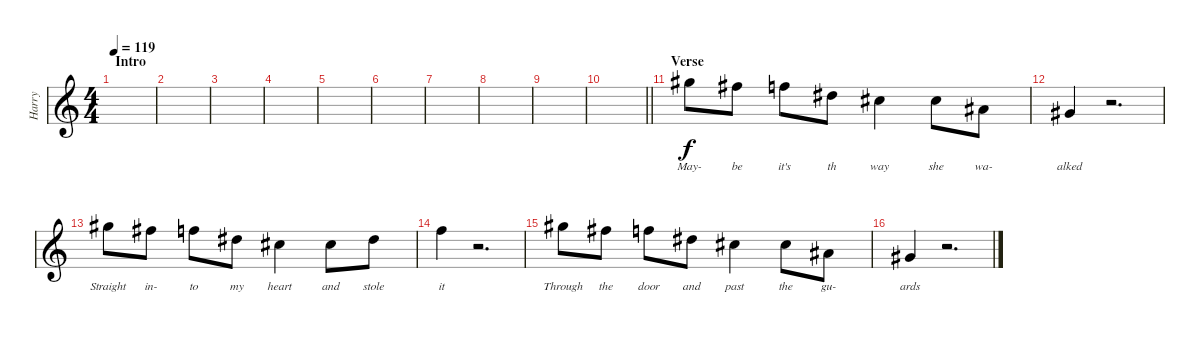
\track ("Harry" "Harry") {instrument acousticguitarsteel}
\staff {score}
\tuning (E4 B3 G3 D3 A2 E2 B1) {hide}
\ts (4 4)
\section ("" "Intro")
\tempo 119
\clef g2
\ks c
|
|
|
|
|
|
|
|
|
\barLineRight lightlight
|
\section ("" "Verse")
4.1.8{lyrics (0 "May-") lyrics (1 "") lyrics (2 "") lyrics (3 "") lyrics (4 "")} 2.1.8{lyrics (0 "be") lyrics (1 "") lyrics (2 "") lyrics (3 "") lyrics (4 "")} 1.1.8{lyrics (0 "it's") lyrics (1 "") lyrics (2 "") lyrics (3 "") lyrics (4 "")} 4.2.8{lyrics (0 "th") lyrics (1 "") lyrics (2 "") lyrics (3 "") lyrics (4 "")} 2.2.4{lyrics (0 "way") lyrics (1 "") lyrics (2 "") lyrics (3 "") lyrics (4 "")} 2.2.8{lyrics (0 "she") lyrics (1 "") lyrics (2 "") lyrics (3 "") lyrics (4 "")} 3.3.8{lyrics (0 "wa-") lyrics (1 "") lyrics (2 "") lyrics (3 "") lyrics (4 "")} |
1.3.4{lyrics (0 "alked") lyrics (1 "") lyrics (2 "") lyrics (3 "") lyrics (4 "")} r.2{d} |
4.1.8{lyrics (0 "Straight") lyrics (1 "") lyrics (2 "") lyrics (3 "") lyrics (4 "")} 2.1.8{lyrics (0 "in-") lyrics (1 "") lyrics (2 "") lyrics (3 "") lyrics (4 "")} 1.1.8{lyrics (0 "to") lyrics (1 "") lyrics (2 "") lyrics (3 "") lyrics (4 "")} 4.2.8{lyrics (0 "my") lyrics (1 "") lyrics (2 "") lyrics (3 "") lyrics (4 "")} 2.2.4{lyrics (0 "heart") lyrics (1 "") lyrics (2 "") lyrics (3 "") lyrics (4 "")} 2.2.8{lyrics (0 "and") lyrics (1 "") lyrics (2 "") lyrics (3 "") lyrics (4 "")} 4.2.8{lyrics (0 "stole") lyrics (1 "") lyrics (2 "") lyrics (3 "") lyrics (4 "")} |
1.1.4{lyrics (0 "it") lyrics (1 "") lyrics (2 "") lyrics (3 "") lyrics (4 "")} r.2{d} |
4.1.8{lyrics (0 "Through") lyrics (1 "") lyrics (2 "") lyrics (3 "") lyrics (4 "")} 2.1.8{lyrics (0 "the") lyrics (1 "") lyrics (2 "") lyrics (3 "") lyrics (4 "")} 1.1.8{lyrics (0 "door") lyrics (1 "") lyrics (2 "") lyrics (3 "") lyrics (4 "")} 4.2.8{lyrics (0 "and") lyrics (1 "") lyrics (2 "") lyrics (3 "") lyrics (4 "")} 2.2.4{lyrics (0 "past") lyrics (1 "") lyrics (2 "") lyrics (3 "") lyrics (4 "")} 2.2.8{lyrics (0 "the") lyrics (1 "") lyrics (2 "") lyrics (3 "") lyrics (4 "")} 3.3.8{lyrics (0 "gu-") lyrics (1 "") lyrics (2 "") lyrics (3 "") lyrics (4 "")} |
1.3.4{lyrics (0 "ards") lyrics (1 "") lyrics (2 "") lyrics (3 "") lyrics (4 "")} r.2{d}
